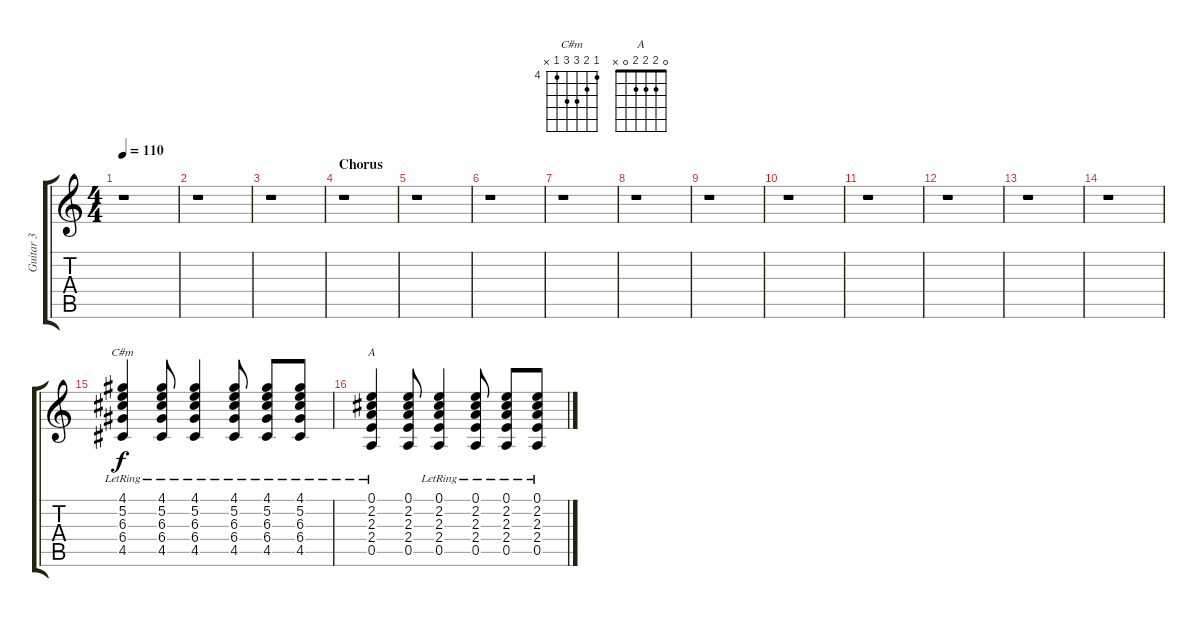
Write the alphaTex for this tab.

\track ("Guitar 3" "Guitar 3") {instrument electricguitarclean}
\staff {score tabs}
\tuning (E4 B3 G3 D3 A2 E2) {hide}
\chord ("C#m" 4 5 6 6 4 x) {firstfret 4}
\chord ("A" 0 2 2 2 0 x)
\ts (4 4)
\tempo 110
\clef g2
\ks c
r.1{dy f} |
r.1 |
r.1 |
\section ("" "Chorus")
r.1 |
r.1 |
r.1 |
r.1 |
r.1 |
r.1 |
r.1 |
r.1 |
r.1 |
r.1 |
r.1 |
(4.1{lr} 5.2{lr} 6.3{lr} 6.4{lr} 4.5{lr}).4{ch "C#m"} (4.1{lr} 5.2{lr} 6.3{lr} 6.4{lr} 4.5{lr}).8 (4.1{lr} 5.2{lr} 6.3{lr} 6.4{lr} 4.5{lr}).4 (4.1{lr} 5.2{lr} 6.3{lr} 6.4{lr} 4.5{lr}).8 (4.1{lr} 5.2{lr} 6.3{lr} 6.4{lr} 4.5{lr}).8 (4.1{lr} 5.2{lr} 6.3{lr} 6.4{lr} 4.5{lr}).8 |
(0.1{lr} 2.2{lr} 2.3{lr} 2.4{lr} 0.5{lr}).4{ch "A"} (0.1 2.2 2.3 2.4 0.5).8 (0.1{lr} 2.2{lr} 2.3{lr} 2.4{lr} 0.5{lr}).4 (0.1{lr} 2.2{lr} 2.3{lr} 2.4{lr} 0.5{lr}).8 (0.1{lr} 2.2{lr} 2.3{lr} 2.4{lr} 0.5{lr}).8 (0.1{lr} 2.2{lr} 2.3{lr} 2.4{lr} 0.5{lr}).8
